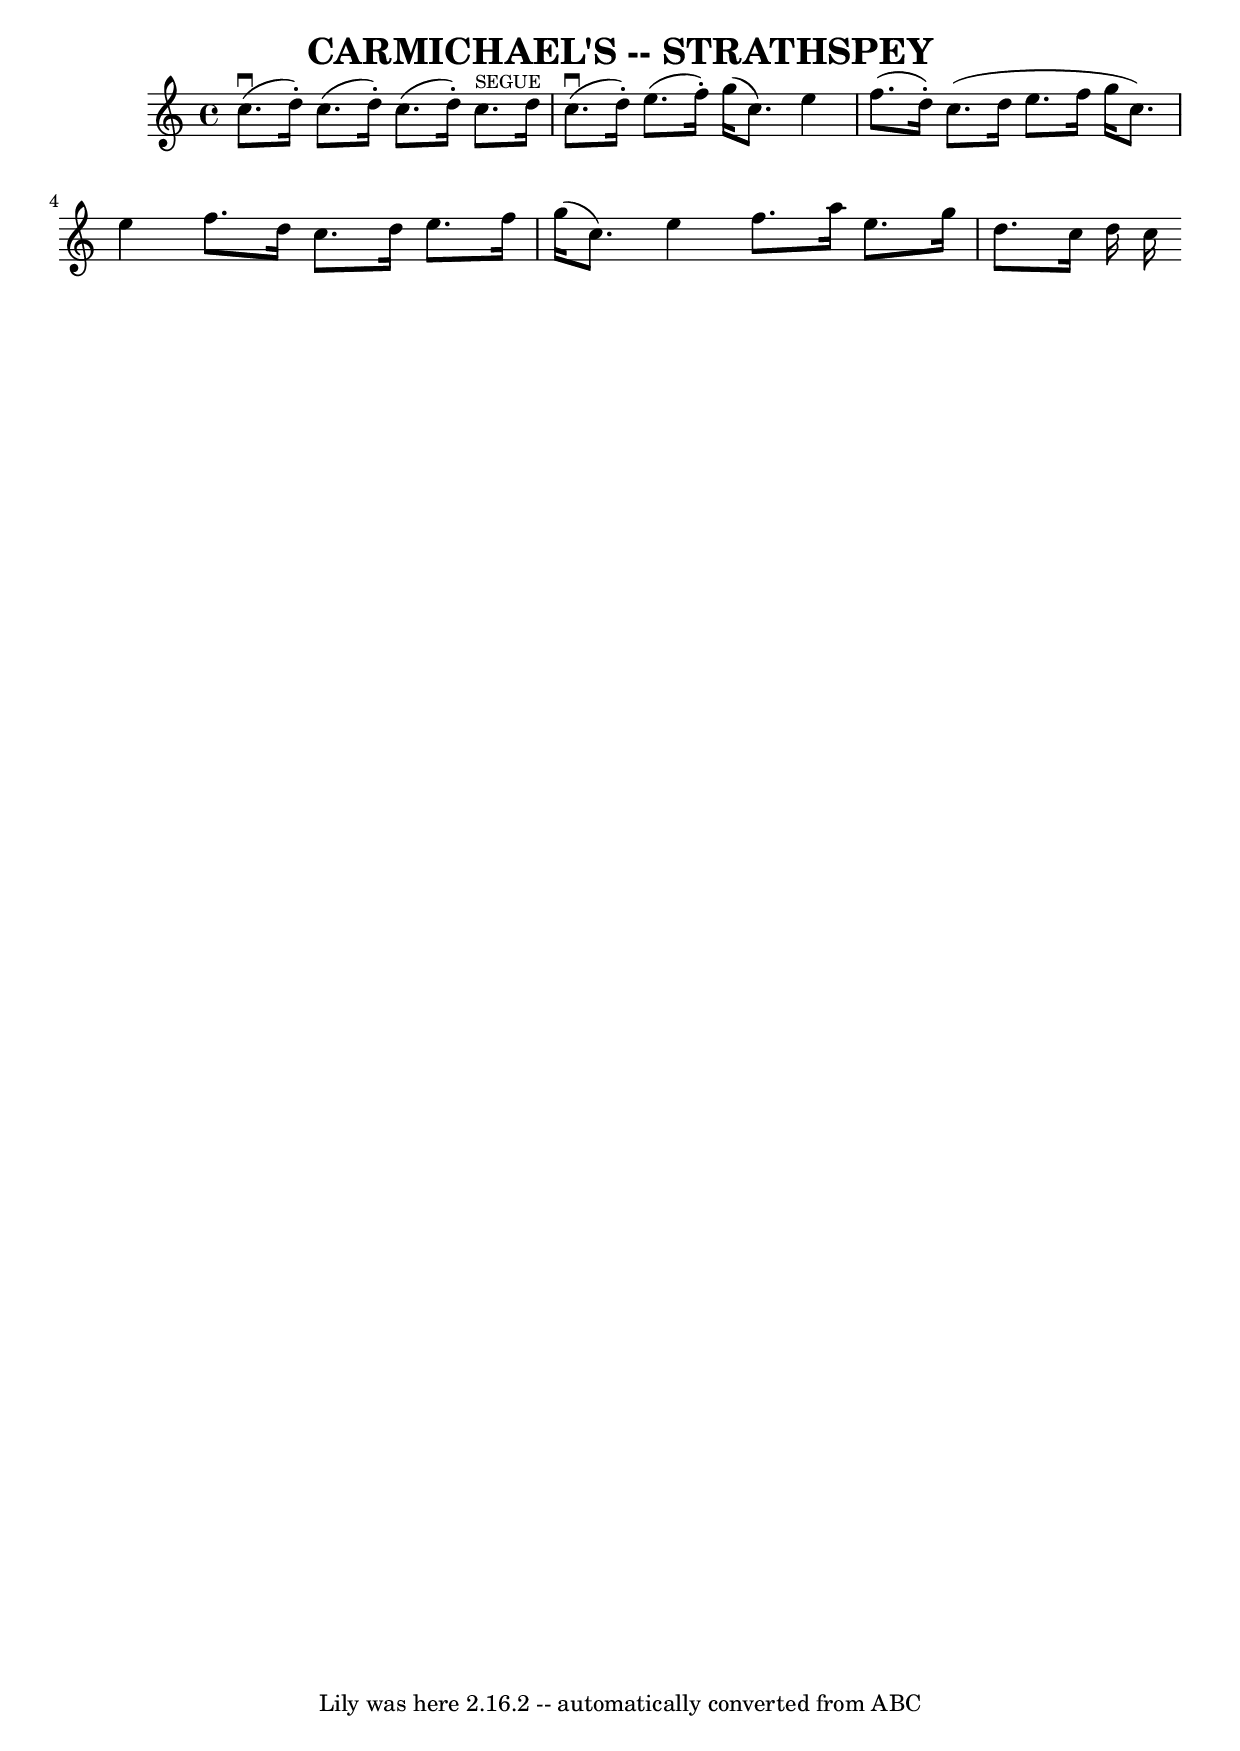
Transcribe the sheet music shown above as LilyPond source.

\version "2.16.2"
\include "Mammoth.ily"
\header {
  %% book = "Ryan's Mammoth Collection of Fiddle Tunes"
  crossRefNumber = "1"
  footnotes = ""
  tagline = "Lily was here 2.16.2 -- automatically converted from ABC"
  title = "CARMICHAEL'S -- STRATHSPEY"

}
voicedefault =  {


  \override Staff.TimeSignature #'style = #'C
  \time 4/4 % %slurgraces 1
  
  \key c \major
  c''8. (^\downbow d''16-.) c''8. ((d''16-.)  
  c''8. ((d''16-.) c''8.^\segue d''16 c''8. 
  (^\downbow d''16-.) e''8. (f''16-.) g''16 (c''8.) e''4   
  |
  f''8. (d''16-.) c''8. (d''16 e''8. f''16    
  g''16 (c''8.) e''4    |
  f''8. d''16 c''8. d''16    
  e''8. f''16 g''16 (c''8.) e''4    |
  f''8. a''16    
  e''8. g''16 d''8. c''16 d''16 (c''16 (

}

\score{
  <<

    \context Staff="default"
    {
      \voicedefault 
      
    }

  >>
  \layout {
    
  }
  \midi {
  }

}
